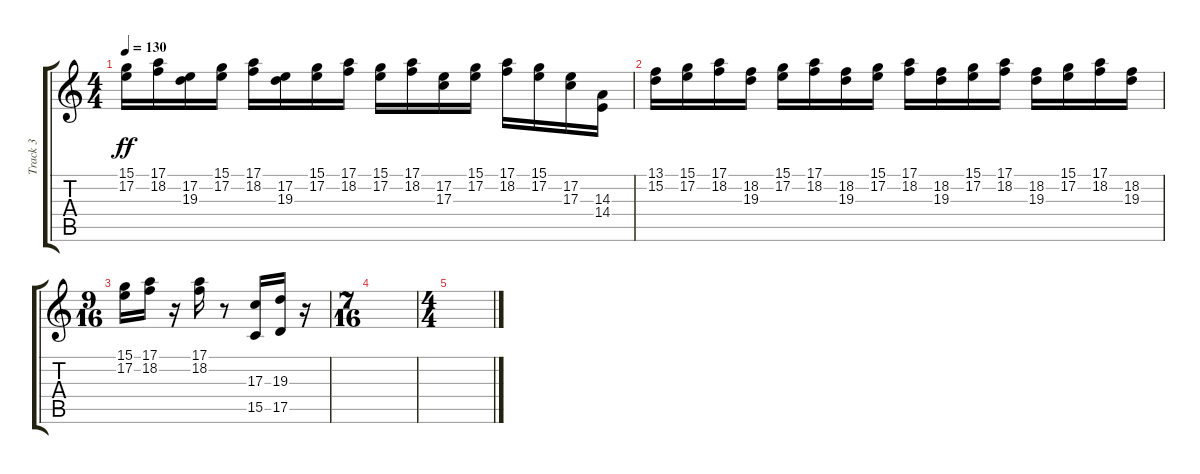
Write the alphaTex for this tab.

\track ("Track 3" "Track 3") {instrument lead2sawtooth}
\staff {score tabs}
\tuning (E4 B3 G3 D3 A2 E2) {hide}
\ts (4 4)
\tempo 130
\clef g2
\ks c
(15.1 17.2).16{dy ff} (17.1 18.2).16 (17.2 19.3).16 (15.1 17.2).16 (17.1 18.2).16 (17.2 19.3).16 (15.1 17.2).16 (17.1 18.2).16 (15.1 17.2).16 (17.1 18.2).16 (17.2 17.3).16 (15.1 17.2).16 (17.1 18.2).16 (15.1 17.2).16 (17.2 17.3).16 (14.3 14.4).16 |
(13.1 15.2).16 (15.1 17.2).16 (17.1 18.2).16 (18.2 19.3).16 (15.1 17.2).16 (17.1 18.2).16 (18.2 19.3).16 (15.1 17.2).16 (17.1 18.2).16 (18.2 19.3).16 (15.1 17.2).16 (17.1 18.2).16 (18.2 19.3).16 (15.1 17.2).16 (17.1 18.2).16 (18.2 19.3).16 |
\ts (9 16)
(15.1 17.2).16 (17.1 18.2).16 r.16 (17.1 18.2).16 r.8 (17.3 15.5).16 (19.3 17.5).16 r.16 |
\ts (7 16)
|
\ts (4 4)
